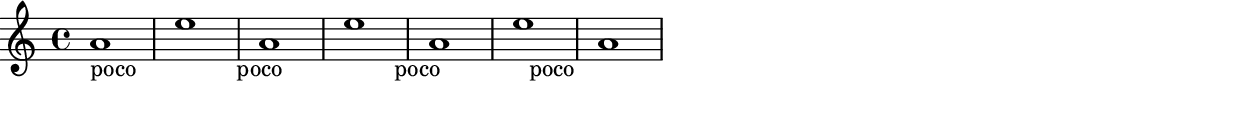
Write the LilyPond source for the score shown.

%% Generated by lilypond-book
%% Options: [exampleindent=10.16\mm,indent=0\mm,line-width=160\mm,paper-height=845.047\pt,paper-width=597.508\pt,papersize='(cons (* 597.508 pt) (* 845.047 pt)),quote]
\include "lilypond-book-preamble.ly"


% ****************************************************************
% Start cut-&-pastable-section
% ****************************************************************

#(ly:set-option 'eps-box-padding 3.000000)



\paper {
  #(set-paper-size '(cons (* 597.508 pt) (* 845.047 pt)))
  indent = 0\mm
  line-width = 160\mm
  % offset the left padding, also add 1mm as lilypond creates cropped
  % images with a little space on the right
  line-width = #(- line-width (* mm  3.000000) (* mm 1))
  line-width = 160\mm - 2.0 * 10.16\mm
  % offset the left padding, also add 1mm as lilypond creates cropped
  % images with a little space on the right
  line-width = #(- line-width (* mm  3.000000) (* mm 1))
}

\layout {
  
}




% ****************************************************************
% ly snippet:
% ****************************************************************
\sourcefileline 1242
\relative {
  a'1-\markup { \halign #-1 poco }
  e'
  a,-\markup { \halign #0 poco }
  e'
  a,-\markup { \halign #0.5 poco }
  e'
  a,-\markup { \halign #2 poco }
}


% ****************************************************************
% end ly snippet
% ****************************************************************
